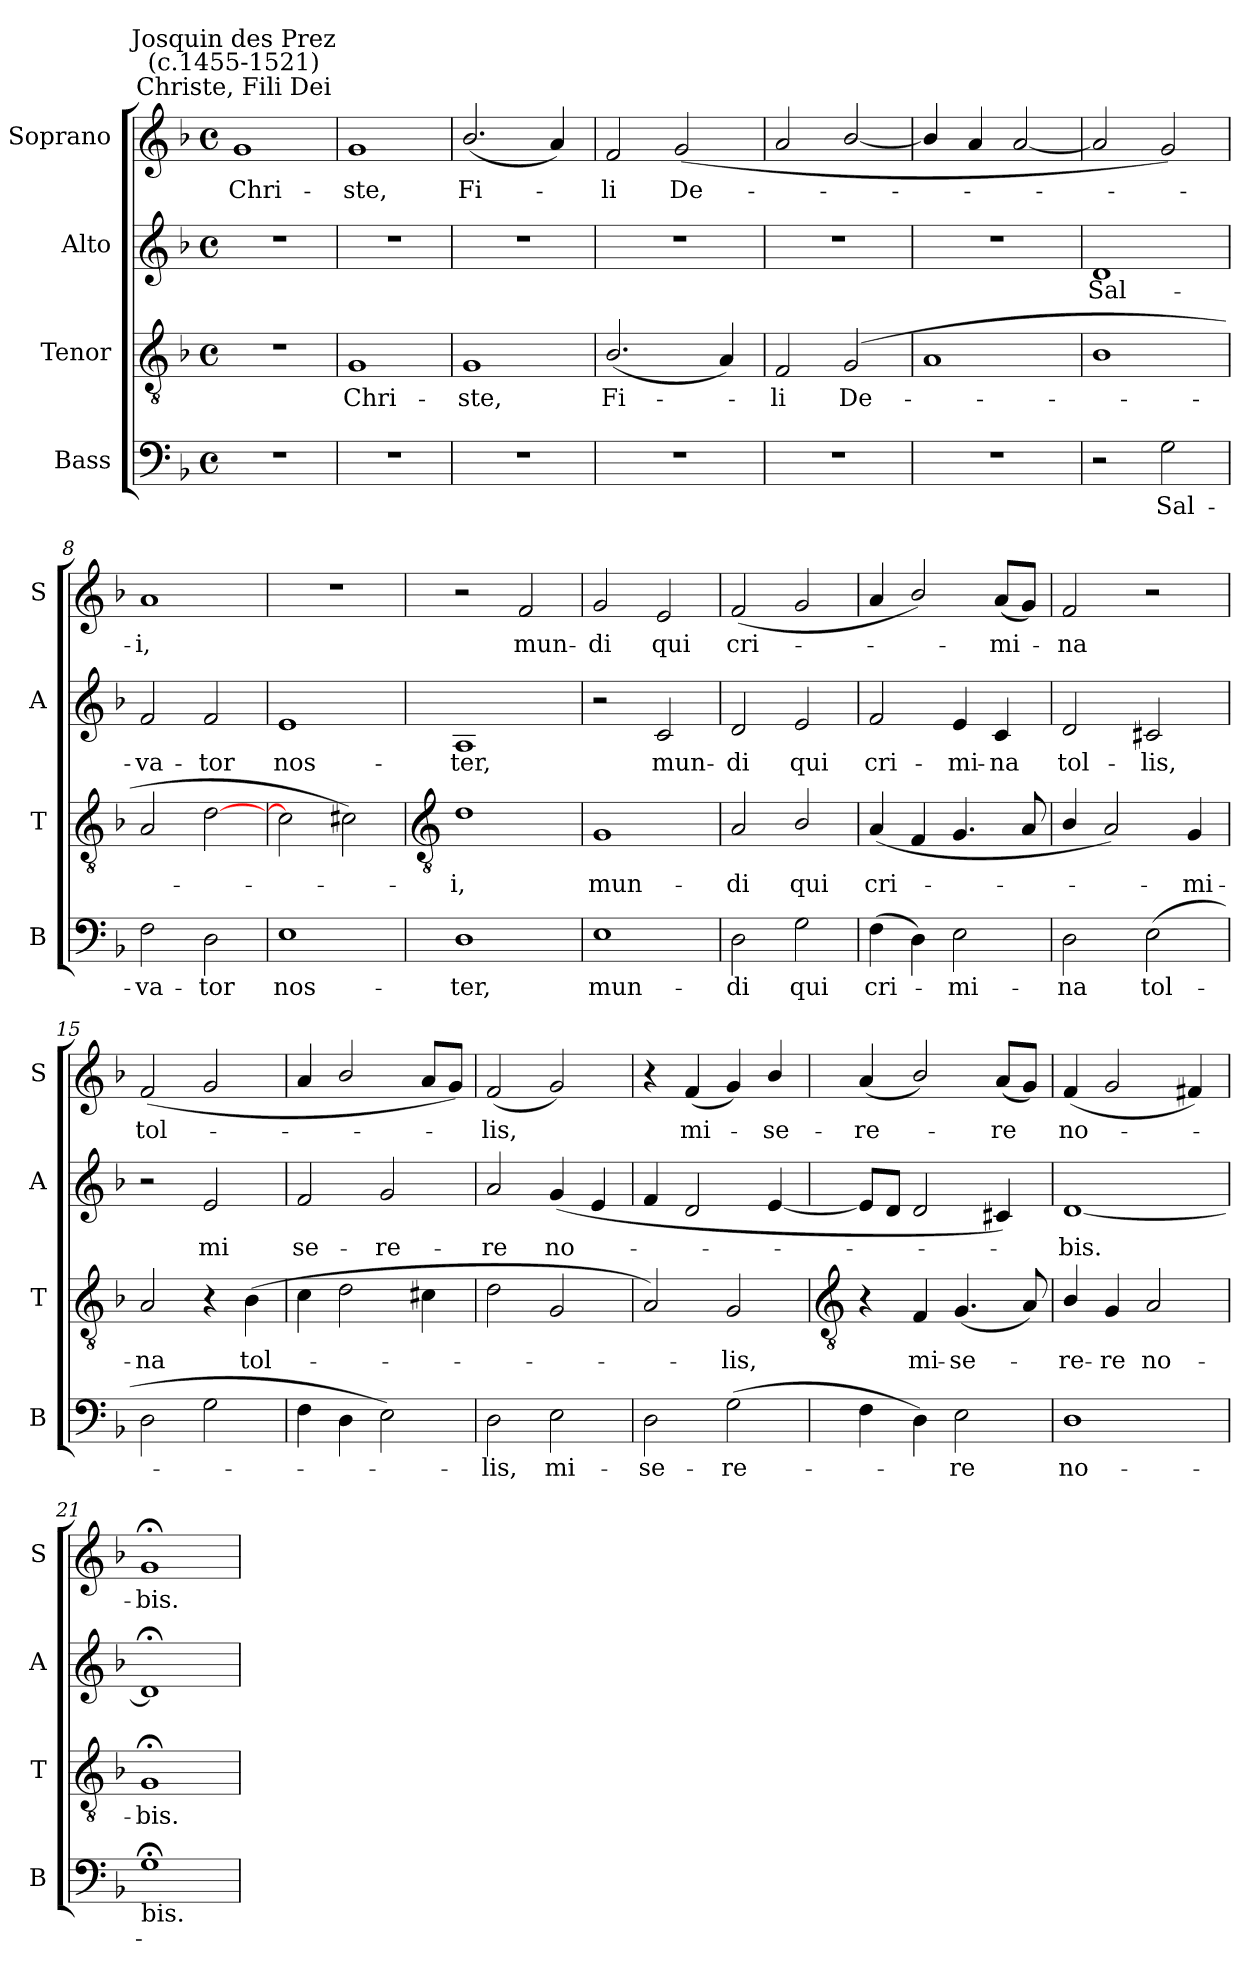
**kern	**text	**kern	**text	**kern	**text	**kern	**text
*part4	*part4	*part3	*part3	*part2	*part2	*part1	*part1
*staff4	*staff4	*staff3	*staff3	*staff2	*staff2	*staff1	*staff1
*I"Bass	*	*I"Tenor	*	*I"Alto	*	*I"Soprano	*
*I'B	*	*I'T	*	*I'A	*	*I'S	*
*clefF4	*	*clefGv2	*	*clefG2	*	*clefG2	*
*k[b-]	*	*k[b-]	*	*k[b-]	*	*k[b-]	*
*F:	*	*F:	*	*F:	*	*F:	*
*M4/4	*	*M4/4	*	*M4/4	*	*M4/4	*
*met(c)	*	*met(c)	*	*met(c)	*	*met(c)	*
=1	=1	=1	=1	=1	=1	=1	=1
!	!	!	!	!	!	!LO:TX:a:cj:t=Christe, Fili Dei	!
!	!	!	!	!	!	!LO:TX:a:cj:t=Josquin des Prez\n(c.1455-1521)	!
!	!	!	!	!	!	!	!LO:LY:b
1r	.	1r	.	1r	.	1g	Chri-
=2	=2	=2	=2	=2	=2	=2	=2
!	!	!	!LO:LY:b	!	!	!	!LO:LY:b
1r	.	1G	Chri-	1r	.	1g	-ste,
=3	=3	=3	=3	=3	=3	=3	=3
!	!	!	!LO:LY:b	!	!	!	!LO:LY:b
1r	.	1G	-ste,	1r	.	(<2.b-/	Fi-
.	.	.	.	.	.	4a)	.
=4	=4	=4	=4	=4	=4	=4	=4
!	!	!	!LO:LY:b	!	!	!	!LO:LY:b
1r	.	(<2.B-/	Fi-	1r	.	2f	li
!	!	!	!	!	!	!	!LO:LY:b
.	.	.	.	.	.	(<2g	De-
.	.	4A)	.	.	.	.	.
=5	=5	=5	=5	=5	=5	=5	=5
!	!	!	!LO:LY:b	!	!	!	!
1r	.	2F	li	1r	.	2a	.
!	!	!	!LO:LY:b	!	!	!	!
.	.	(>2G	De-	.	.	[2b-/	.
=6	=6	=6	=6	=6	=6	=6	=6
1r	.	1A	.	1r	.	4b-/]	.
.	.	.	.	.	.	4a	.
.	.	.	.	.	.	[2a	.
=7	=7	=7	=7	=7	=7	=7	=7
!	!	!	!	!	!LO:LY:b	!	!
2r	.	1B-	.	1d	Sal-	2a]	.
!	!LO:LY:b	!	!	!	!	!	!
2G	Sal-	.	.	.	.	2g)	.
=8	=8	=8	=8	=8	=8	=8	=8
!	!LO:LY:b	!	!	!	!LO:LY:b	!	!LO:LY:b
2F	-va-	2A	.	2f	-va-	1a	i,
!	!LO:LY:b	!	!	!	!LO:LY:b	!	!
2D	-tor	[2d	.	2f	-tor	.	.
=9	=9	=9	=9	=9	=9	=9	=9
!	!LO:LY:b	!	!	!	!LO:LY:b	!	!
1E	nos-	2c]	.	1e	nos-	1r	.
.	.	2c#X)	.	.	.	.	.
!!LO:LB:g=z
=10	=10	=10	=10	=10	=10	=10	=10
*	*	*clefGv2	*	*	*	*	*
!	!LO:LY:b	!	!LO:LY:b	!	!LO:LY:b	!	!
1D	-ter,	1d	i,	1A	-ter,	2r	.
!	!	!	!	!	!	!	!LO:LY:b
.	.	.	.	.	.	2f	mun-
=11	=11	=11	=11	=11	=11	=11	=11
!	!LO:LY:b	!	!LO:LY:b	!	!	!	!LO:LY:b
1E	mun-	1G	mun-	2r	.	2g	-di
!	!	!	!	!	!LO:LY:b	!	!LO:LY:b
.	.	.	.	2c	mun-	2e	qui
=12	=12	=12	=12	=12	=12	=12	=12
!	!LO:LY:b	!	!LO:LY:b	!	!LO:LY:b	!	!LO:LY:b
2D	-di	2A	-di	2d	-di	(<2f	cri-
!	!LO:LY:b	!	!LO:LY:b	!	!LO:LY:b	!	!
2G	qui	2B-/	qui	2e	qui	2g	.
=13	=13	=13	=13	=13	=13	=13	=13
!	!LO:LY:b	!	!LO:LY:b	!	!LO:LY:b	!	!
(>4F	cri-	(<4A	cri-	2f	cri-	4a	.
4D)	.	4F	.	.	.	2b-/)	.
!	!LO:LY:b	!	!	!	!LO:LY:b	!	!
2E	mi-	4.G	.	4e	-mi-	.	.
!	!	!	!	!	!LO:LY:b	!	!LO:LY:b
.	.	.	.	4c	-na	(<8aL	mi-
.	.	8A	.	.	.	8gJ)	.
=14	=14	=14	=14	=14	=14	=14	=14
!	!LO:LY:b	!	!	!	!LO:LY:b	!	!LO:LY:b
2D	-na	4B-/	.	2d	tol-	2f	na
.	.	2A)	.	.	.	.	.
!	!LO:LY:b	!	!	!	!LO:LY:b	!	!
(>2E	tol-	.	.	2c#X	-lis,	2r	.
!	!	!	!LO:LY:b	!	!	!	!
.	.	4G	mi-	.	.	.	.
=15	=15	=15	=15	=15	=15	=15	=15
!	!	!	!LO:LY:b	!	!	!	!LO:LY:b
2D	.	2A	-na	2r	.	(<2f	tol-
!	!	!	!	!	!LO:LY:b	!	!
2G	.	4r	.	2e	mi	2g	.
!	!	!	!LO:LY:b	!	!	!	!
.	.	(>4B-	tol-	.	.	.	.
=16	=16	=16	=16	=16	=16	=16	=16
!	!	!	!	!	!LO:LY:b	!	!
4F	.	4c	.	2f	se-	4a	.
4D	.	2d	.	.	.	2b-/	.
!	!	!	!	!	!LO:LY:b	!	!
2E)	.	.	.	2g	-re-	.	.
.	.	4c#X	.	.	.	8aL	.
.	.	.	.	.	.	8gJ)	.
=17	=17	=17	=17	=17	=17	=17	=17
!	!LO:LY:b	!	!	!	!LO:LY:b	!	!LO:LY:b
2D	lis,	2d	.	2a	-re	(<2f	lis,
!	!LO:LY:b	!	!	!	!LO:LY:b	!	!
2E	mi-	2G	.	(<4g	no-	2g)	.
.	.	.	.	4e	.	.	.
=18	=18	=18	=18	=18	=18	=18	=18
!	!LO:LY:b	!	!	!	!	!	!
2D	-se-	2A)	.	4f	.	4r	.
!	!	!	!	!	!	!	!LO:LY:b
.	.	.	.	2d	.	(<4f	mi-
!	!LO:LY:b	!	!LO:LY:b	!	!	!	!
(>2G	-re-	2G	lis,	.	.	4g)	.
!	!	!	!	!	!	!	!LO:LY:b
.	.	.	.	[4e	.	4b-/	se-
!!LO:LB:g=z
=19	=19	=19	=19	=19	=19	=19	=19
*	*	*clefGv2	*	*	*	*	*
!	!	!	!	!	!	!	!LO:LY:b
4F	.	4r	.	8eL]	.	(<4a	-re-
.	.	.	.	8dJ	.	.	.
!	!	!	!LO:LY:b	!	!	!	!
4D)	.	4F	mi-	2d	.	2b-/)	.
!	!LO:LY:b	!	!LO:LY:b	!	!	!	!
2E	re	(<4.G	-se-	.	.	.	.
!	!	!	!	!	!	!	!LO:LY:b
.	.	.	.	4c#X)	.	(<8aL	re
.	.	8A)	.	.	.	8gJ)	.
=20	=20	=20	=20	=20	=20	=20	=20
!	!LO:LY:b	!	!LO:LY:b	!	!LO:LY:b	!	!LO:LY:b
1D	no-	4B-/	re-	[1d	bis.	(<4f	no-
!	!	!	!LO:LY:b	!	!	!	!
.	.	4G	-re	.	.	2g	.
!	!	!	!LO:LY:b	!	!	!	!
.	.	2A	no-	.	.	.	.
.	.	.	.	.	.	4f#X)	.
=21	=21	=21	=21	=21	=21	=21	=21
!LO:TX:b:t=bis.	!	!	!	!	!	!	!
!	!	!	!LO:LY:b	!	!	!	!LO:LY:b
1G;<	.	1G;<	-bis.	1d;<]	.	1g;<	bis.
=	=	=	=	=	=	=	=
*-	*-	*-	*-	*-	*-	*-	*-
